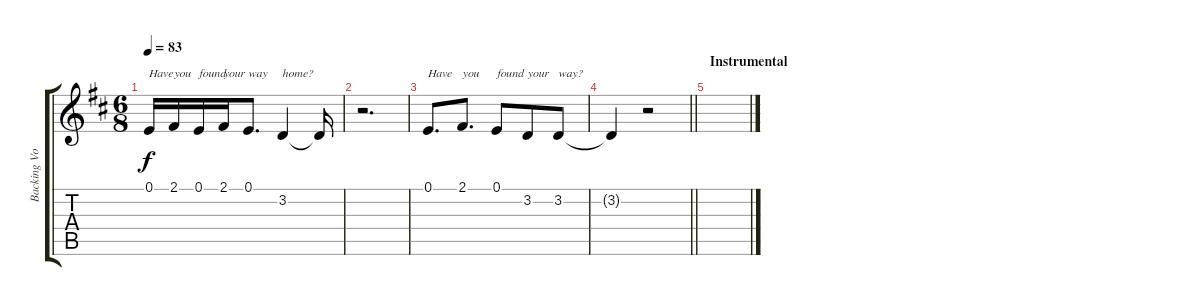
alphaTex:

\track ("Backing Vocals - Ben Johnston" "Backing Vo") {instrument altosax}
\staff {score tabs}
\tuning (E4 B3 G3 D3 A2 E2) {hide}
\ts (6 8)
\tempo 83
\clef g2
\ks d
0.1.16{txt "Have" dy f} 2.1.16{txt "you"} 0.1.16{txt "found"} 2.1.16{txt "your"} 0.1.8{d txt "way"} 3.2.4{txt "home?"} 3.2{t}.16 |
r.2{d} |
0.1.8{d txt "Have"} 2.1.8{d txt "you"} 0.1.8{txt "found"} 3.2.8{txt "your"} 3.2.8{txt "way?"} |
\barLineRight lightlight
3.2{t}.4 r.2 |
\section ("" "Instrumental")
